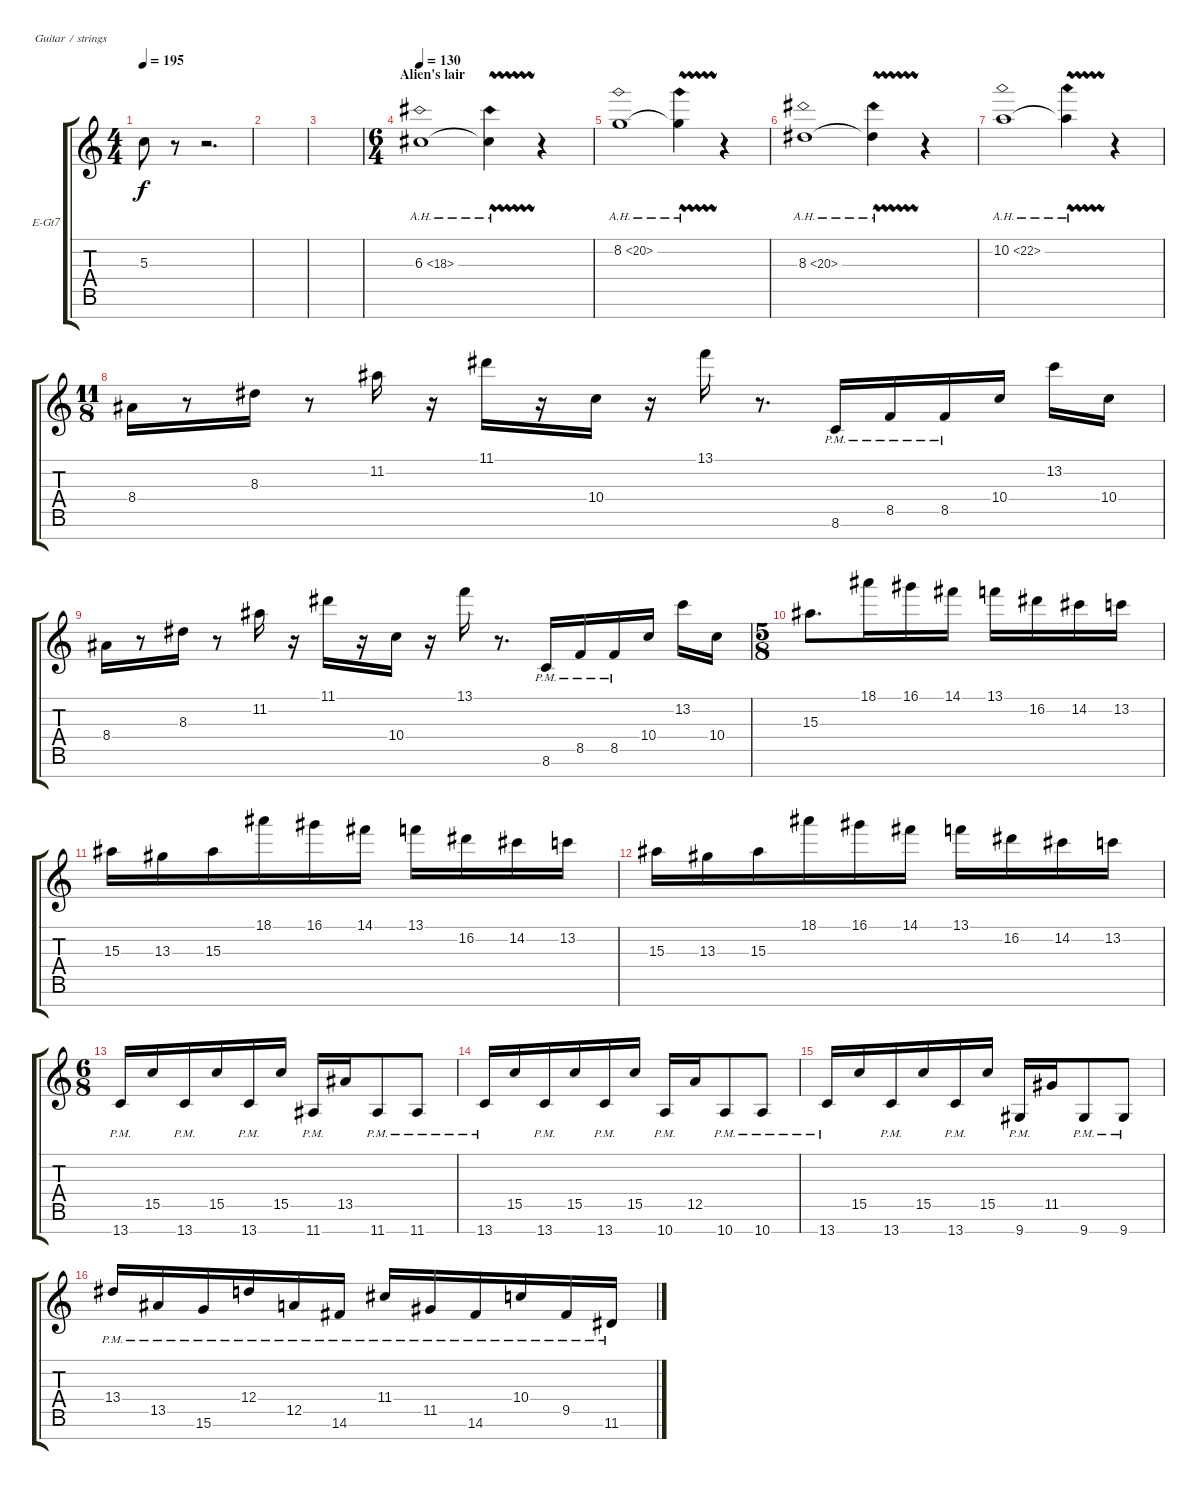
\defaultSystemsLayout 4
\bracketExtendMode groupsimilarinstruments
\firstSystemTrackNameOrientation horizontal
\otherSystemsTrackNameOrientation horizontal
\track ("Electric Guitar" "E-Gt7") {instrument overdrivenguitar}
\staff {score tabs}
\tuning (E4 B3 G3 D3 A2 E2 B1)
\ts (4 4)
\tempo 195
\clef g2
\ks c
5.3.8{dy f} r.8 r.2{d} |
|
|
\ts (6 4)
\section ("" "Alien's lair")
\tempo 130
6.3{ah 12}.1 6.3{ah 12 vw t}.4 r.4 |
8.2{ah 12}.1 8.2{ah 12 vw t}.4 r.4 |
8.3{ah 12}.1 8.3{ah 12 vw t}.4 r.4 |
10.2{ah 12}.1 10.2{ah 12 vw t}.4 r.4 |
\ts (11 8)
8.4.16 r.8 8.3.16 r.8 11.2.16 r.16 11.1.16 r.16 10.4.16 r.16 13.1.16 r.8{d} 8.6{pm}.16 8.5{pm}.16 8.5{pm}.16 10.4.16 13.2.16 10.4.16 |
8.4.16 r.8 8.3.16 r.8 11.2.16 r.16 11.1.16 r.16 10.4.16 r.16 13.1.16 r.8{d} 8.6{pm}.16 8.5{pm}.16 8.5{pm}.16 10.4.16 13.2.16 10.4.16 |
\ts (5 8)
15.3.8{d} 18.1.16 16.1.16 14.1.16 13.1.16 16.2.16 14.2.16 13.2.16 |
15.3.16 13.3.16 15.3.16 18.1.16 16.1.16 14.1.16 13.1.16 16.2.16 14.2.16 13.2.16 |
15.3.16 13.3.16 15.3.16 18.1.16 16.1.16 14.1.16 13.1.16 16.2.16 14.2.16 13.2.16 |
\ts (6 8)
13.7{pm}.16 15.5.16 13.7{pm}.16 15.5.16 13.7{pm}.16 15.5.16 11.7{pm}.16 13.5.16 11.7{pm}.8 11.7{pm}.8 |
13.7{pm}.16 15.5.16 13.7{pm}.16 15.5.16 13.7{pm}.16 15.5.16 10.7{pm}.16 12.5.16 10.7{pm}.8 10.7{pm}.8 |
13.7{pm}.16 15.5.16 13.7{pm}.16 15.5.16 13.7{pm}.16 15.5.16 9.7{pm}.16 11.5.16 9.7{pm}.8 9.7{pm}.8 |
13.4{pm}.16 13.5{pm}.16 15.6{pm}.16 12.4{pm}.16 12.5{pm}.16 14.6{pm}.16 11.4{pm}.16 11.5{pm}.16 14.6{pm}.16 10.4{pm}.16 9.5{pm}.16 11.6{pm}.16
